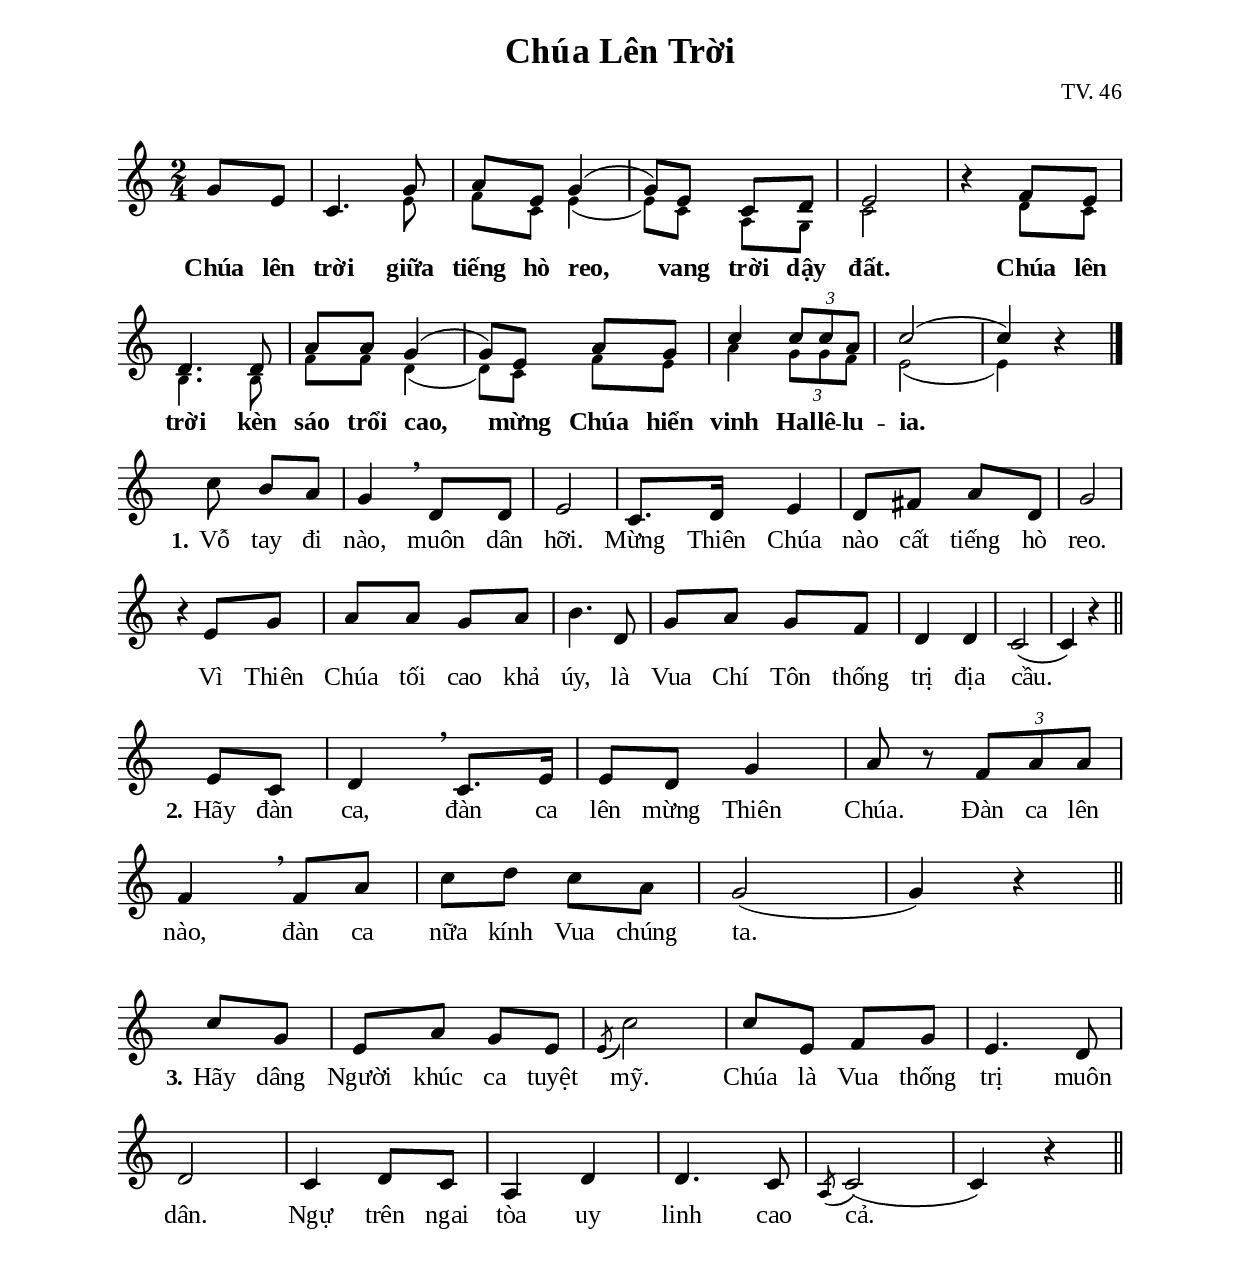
% Cài đặt chung
\version "2.20.0"
\include "english.ly"

\header {
  title = "Chúa Lên Trời"
  composer = "TV. 46"
  arranger = " "
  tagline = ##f
}

global = {
  \key c \major
  \time 2/4
}

\paper {
  #(set-paper-size "a4")
  top-margin = 20\mm
  bottom-margin = 15\mm
  left-margin = 20\mm
  right-margin = 20\mm
  indent = #0
  #(define fonts
	 (make-pango-font-tree "Liberation Serif"
	 		       "Liberation Serif"
			       "Liberation Serif"
			       (/ 20 20)))
}

% Nhạc điệp khúc
nhacDiepKhucSop = \relative c'' {
  \override Lyrics.LyricSpace.minimum-distance = #1.7
  \override Score.BarNumber.break-visibility = ##(#f #f #f)
  \partial 4 g8 e |
  c4. g'8 |
  a e g4 ( |
  g8) e c d |
  e2 |
  r4 f8 e |
  d4. d8 |
  a' a g4 ( |
  g8) e a g |
  c4 \tuplet 3/2 { c8 c a } |
  c2 ( |
  c4) r \bar "|."
}

nhacDiepKhucBass = \relative c' {
  \override Lyrics.LyricSpace.minimum-distance = #1.7
  \override Score.BarNumber.break-visibility = ##(#f #f #f)
  \override NoteHead.font-size = #-2
  \skip 4
  \skip 4. e8 |
  f c e4 ( |
  e8) c a g |
  c2 |
  r4 d8 c |
  b4. b8 |
  f' f d4 ( |
  d8) c f e |
  a4 \tuplet 3/2 { g8 g f } |
  e2 ( |
  e4) r
}

% Nhạc phiên khúc
nhacPhienKhucMot = \relative c'' {
  \override Lyrics.LyricSpace.minimum-distance = #2.0
  \override Score.BarNumber.break-visibility = ##(#f #f #f)
  \partial 4. c8 b a |
  g4 \breathe d8 d |
  e2 |
  c8. d16 e4 
  d8 fs a d, |
  g2 |
  r4 e8 g |
  a a g a |
  b4. d,8 |
  g a g f |
  d4 d |
  c2 ( |
  c4) r \bar "||"
}

nhacPhienKhucHai = \relative c' {
  \override Lyrics.LyricSpace.minimum-distance = #2.0
  \override Score.BarNumber.break-visibility = ##(#f #f #f)
  \partial 4 e8 c |
  d4 \breathe c8. e16 |
  e8 d g4 |
  a8 r \tuplet 3/2 { f8 a a } |
  f4 \breathe f8 a |
  c d c a |
  g2 ( |
  g4) r \bar "||"
}

nhacPhienKhucBa = \relative c'' {
  \override Lyrics.LyricSpace.minimum-distance = #2.0
  \override Score.BarNumber.break-visibility = ##(#f #f #f)
  \partial 4 c8 g |
  e a g e |
  \acciaccatura e8 (c'2) |
  c8 e, f g |
  e4. d8 |
  d2 |
  c4 d8 c |
  a4 d |
  d4. c8 |
  \acciaccatura a8 c2 ( |
  c4) r \bar "||"
}

% Lời điệp khúc
loiDiepKhuc = \lyricmode {
  \override Lyrics.LyricText.font-series = #'bold
  Chúa lên trời giữa tiếng hò reo, vang trời dậy đất.
  Chúa lên trời kèn sáo trổi cao, mừng Chúa hiển vinh
  Hal -- lê -- lu -- ia.
}

% Lời phiên khúc
loiPhienKhucMot = \lyricmode {
  \set stanza = #"1."
  Vỗ tay đi nào, muôn dân hỡi.
  Mừng Thiên Chúa nào cất tiếng hò reo.
  Vì Thiên Chúa tối cao khả úy,
  là Vua Chí Tôn thống trị địa cầu.
}

loiPhienKhucHai = \lyricmode {
  \set stanza = #"2."
  Hãy đàn ca, đàn ca lên mừng Thiên Chúa.
  Đàn ca lên nào, đàn ca nữa kính Vua chúng ta.
}

loiPhienKhucBa = \lyricmode {
  \set stanza = #"3."
  Hãy dâng Người khúc ca tuyệt mỹ.
  Chúa là Vua thống trị muôn dân.
  Ngự trên ngai tòa uy linh cao cả.
}


% Dàn trang
\score {
  \new ChoirStaff <<
    \new Staff = chorus \with {
        \consists "Merge_rests_engraver"
      }
      <<
      \new Voice = "sopranos" {
        \voiceOne \global \stemUp \nhacDiepKhucSop
      }
      \new Voice = "basses" {
        \voiceTwo \global \stemDown \nhacDiepKhucBass
      }
    >>
    \new Lyrics = basses
    \context Lyrics = basses \lyricsto sopranos \loiDiepKhuc
  >>
}

\score {
  \new ChoirStaff <<
    \new Staff = verses <<
      \override Staff.TimeSignature.transparent = ##t
      \new Voice = "verse" {
        \global \stemNeutral \nhacPhienKhucMot
      }
    >>
    \new Lyrics \lyricsto verse \loiPhienKhucMot
  >>
}

\score {
  \new ChoirStaff <<
    \new Staff = verses <<
      \override Staff.TimeSignature.transparent = ##t
      \new Voice = "verse" {
        \global \stemNeutral \nhacPhienKhucHai
      }
    >>
    \new Lyrics \lyricsto verse \loiPhienKhucHai
  >>
}

\score {
  \new ChoirStaff <<
    \new Staff = verses <<
      \override Staff.TimeSignature.transparent = ##t
      \new Voice = "verse" {
        \global \stemNeutral \nhacPhienKhucBa
      }
    >>
    \new Lyrics \lyricsto verse \loiPhienKhucBa
  >>
}
